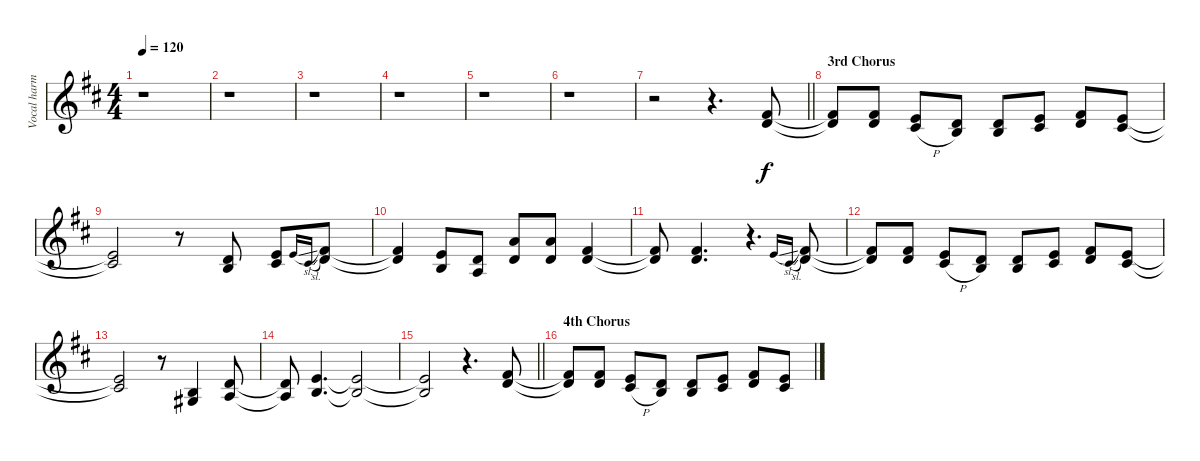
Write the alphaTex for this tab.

\track ("Vocal harmonies" "Vocal harm") {instrument synthvoice}
\staff {score}
\tuning (E4 B3 G3 D3 A2 E2) {hide}
\ts (4 4)
\tempo 120
\clef g2
\ks d
r.1{dy f} |
r.1 |
r.1 |
r.1 |
r.1 |
r.1 |
\barLineRight lightlight
r.2 r.4{d} (7.2 7.3).8 |
\section ("" "3rd Chorus")
(7.2{t} 7.3{t}).8 (7.2 7.3).8 (5.2{h} 6.3{h}).8 (3.2 4.3).8 (3.2 4.3).8 (5.2 6.3).8 (7.2 7.3).8 (5.2 6.3).8 |
(5.2{t} 6.3{t}).2 r.8 (3.2 4.3).8 (5.2 6.3).8 5.2{sl}.16{gr onbeat} 6.3{sl}.16{gr onbeat} (7.2 7.3).8 |
(7.2{t} 7.3{t}).4 (5.2 4.3).8 (3.2 2.3).8 (5.1 7.3).8 (5.1 7.3).8 (7.2 7.3).4 |
(7.2{t} 7.3{t}).8 (7.2 7.3).4{d} r.4{d} 5.2{sl}.16{gr onbeat} 6.3{sl}.16{gr onbeat} (7.2 7.3).8 |
(7.2{t} 7.3{t}).8 (7.2 7.3).8 (5.2{h} 6.3{h}).8 (3.2 4.3).8 (3.2 4.3).8 (5.2 6.3).8 (7.2 7.3).8 (5.2 6.3).8 |
(5.2{t} 6.3{t}).2 r.8 (0.2 1.3).4 (3.2 2.3).8 |
(3.2{t} 2.3{t}).8 (5.2 4.3).4{d} (5.2{t} 4.3{t}).2 |
\barLineRight lightlight
(5.2{t} 4.3{t}).2 r.4{d} (7.2 7.3).8 |
\section ("" "4th Chorus")
(7.2{t} 7.3{t}).8 (7.2 7.3).8 (5.2{h} 6.3{h}).8 (3.2 4.3).8 (3.2 4.3).8 (5.2 6.3).8 (7.2 7.3).8 (5.2 6.3).8
